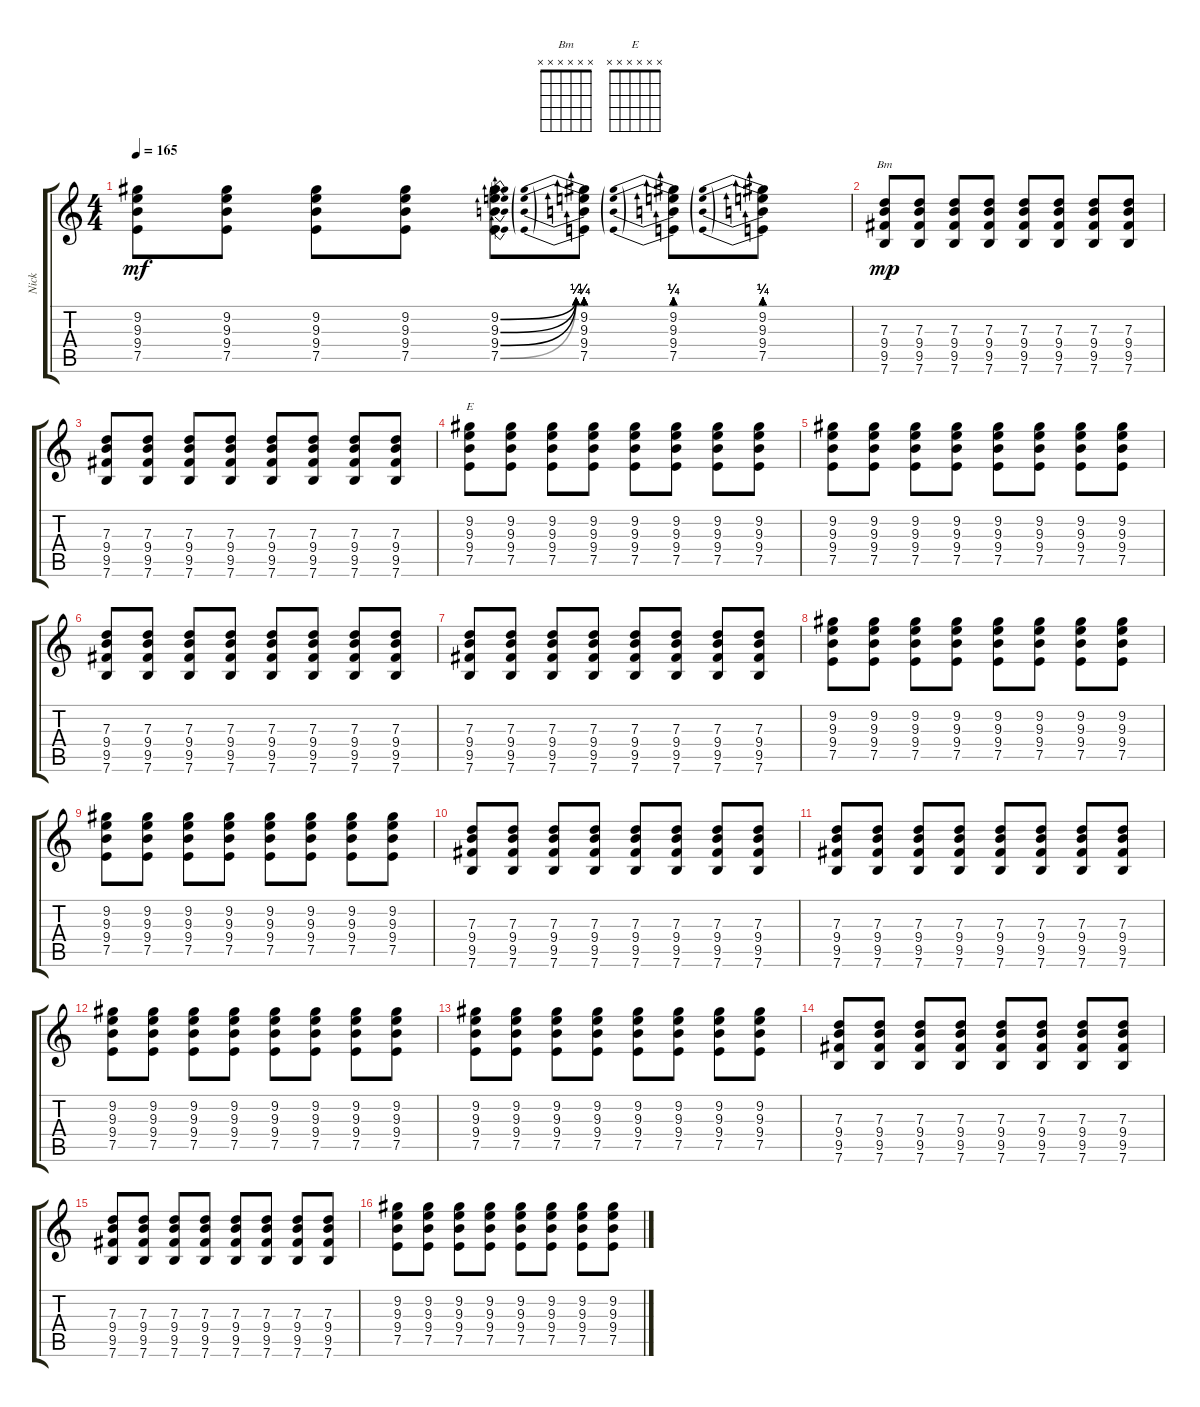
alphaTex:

\track ("Nick" "Nick") {instrument overdrivenguitar}
\staff {score tabs}
\tuning (E4 B3 G3 D3 A2 E2) {hide}
\chord ("Bm" x x x x x x)
\chord ("E" x x x x x x)
\ts (4 4)
\tempo 165
\clef g2
\ks c
(9.2 9.3 9.4 7.5).8{dy mf} (9.2 9.3 9.4 7.5).8 (9.2 9.3 9.4 7.5).8 (9.2 9.3 9.4 7.5).8 (9.2{be (bend 0 0 60 1)} 9.3{be (bend 0 0 60 1)} 9.4{be (bend 0 0 60 1)} 7.5{be (bend 0 0 60 1)}).8 (9.2{be (prebend 0 1 60 1)} 9.3{be (prebend 0 1 60 1)} 9.4{be (prebend 0 1 60 1)} 7.5{be (prebend 0 1 60 1)}).8 (9.2{be (prebend 0 1 60 1)} 9.3{be (prebend 0 1 60 1)} 9.4{be (prebend 0 1 60 1)} 7.5{be (prebend 0 1 60 1)}).8 (9.2{be (prebend 0 1 60 1)} 9.3{be (prebend 0 1 60 1)} 9.4{be (prebend 0 1 60 1)} 7.5{be (prebend 0 1 60 1)}).8 |
(7.3 9.4 9.5 7.6).8{ch "Bm" dy mp} (7.3 9.4 9.5 7.6).8 (7.3 9.4 9.5 7.6).8 (7.3 9.4 9.5 7.6).8 (7.3 9.4 9.5 7.6).8 (7.3 9.4 9.5 7.6).8 (7.3 9.4 9.5 7.6).8 (7.3 9.4 9.5 7.6).8 |
(7.3 9.4 9.5 7.6).8 (7.3 9.4 9.5 7.6).8 (7.3 9.4 9.5 7.6).8 (7.3 9.4 9.5 7.6).8 (7.3 9.4 9.5 7.6).8 (7.3 9.4 9.5 7.6).8 (7.3 9.4 9.5 7.6).8 (7.3 9.4 9.5 7.6).8 |
(9.2 9.3 9.4 7.5).8{ch "E"} (9.2 9.3 9.4 7.5).8 (9.2 9.3 9.4 7.5).8 (9.2 9.3 9.4 7.5).8 (9.2 9.3 9.4 7.5).8 (9.2 9.3 9.4 7.5).8 (9.2 9.3 9.4 7.5).8 (9.2 9.3 9.4 7.5).8 |
(9.2 9.3 9.4 7.5).8 (9.2 9.3 9.4 7.5).8 (9.2 9.3 9.4 7.5).8 (9.2 9.3 9.4 7.5).8 (9.2 9.3 9.4 7.5).8 (9.2 9.3 9.4 7.5).8 (9.2 9.3 9.4 7.5).8 (9.2 9.3 9.4 7.5).8 |
(7.3 9.4 9.5 7.6).8 (7.3 9.4 9.5 7.6).8 (7.3 9.4 9.5 7.6).8 (7.3 9.4 9.5 7.6).8 (7.3 9.4 9.5 7.6).8 (7.3 9.4 9.5 7.6).8 (7.3 9.4 9.5 7.6).8 (7.3 9.4 9.5 7.6).8 |
(7.3 9.4 9.5 7.6).8 (7.3 9.4 9.5 7.6).8 (7.3 9.4 9.5 7.6).8 (7.3 9.4 9.5 7.6).8 (7.3 9.4 9.5 7.6).8 (7.3 9.4 9.5 7.6).8 (7.3 9.4 9.5 7.6).8 (7.3 9.4 9.5 7.6).8 |
(9.2 9.3 9.4 7.5).8 (9.2 9.3 9.4 7.5).8 (9.2 9.3 9.4 7.5).8 (9.2 9.3 9.4 7.5).8 (9.2 9.3 9.4 7.5).8 (9.2 9.3 9.4 7.5).8 (9.2 9.3 9.4 7.5).8 (9.2 9.3 9.4 7.5).8 |
(9.2 9.3 9.4 7.5).8 (9.2 9.3 9.4 7.5).8 (9.2 9.3 9.4 7.5).8 (9.2 9.3 9.4 7.5).8 (9.2 9.3 9.4 7.5).8 (9.2 9.3 9.4 7.5).8 (9.2 9.3 9.4 7.5).8 (9.2 9.3 9.4 7.5).8 |
(7.3 9.4 9.5 7.6).8 (7.3 9.4 9.5 7.6).8 (7.3 9.4 9.5 7.6).8 (7.3 9.4 9.5 7.6).8 (7.3 9.4 9.5 7.6).8 (7.3 9.4 9.5 7.6).8 (7.3 9.4 9.5 7.6).8 (7.3 9.4 9.5 7.6).8 |
(7.3 9.4 9.5 7.6).8 (7.3 9.4 9.5 7.6).8 (7.3 9.4 9.5 7.6).8 (7.3 9.4 9.5 7.6).8 (7.3 9.4 9.5 7.6).8 (7.3 9.4 9.5 7.6).8 (7.3 9.4 9.5 7.6).8 (7.3 9.4 9.5 7.6).8 |
(9.2 9.3 9.4 7.5).8 (9.2 9.3 9.4 7.5).8 (9.2 9.3 9.4 7.5).8 (9.2 9.3 9.4 7.5).8 (9.2 9.3 9.4 7.5).8 (9.2 9.3 9.4 7.5).8 (9.2 9.3 9.4 7.5).8 (9.2 9.3 9.4 7.5).8 |
(9.2 9.3 9.4 7.5).8 (9.2 9.3 9.4 7.5).8 (9.2 9.3 9.4 7.5).8 (9.2 9.3 9.4 7.5).8 (9.2 9.3 9.4 7.5).8 (9.2 9.3 9.4 7.5).8 (9.2 9.3 9.4 7.5).8 (9.2 9.3 9.4 7.5).8 |
(7.3 9.4 9.5 7.6).8 (7.3 9.4 9.5 7.6).8 (7.3 9.4 9.5 7.6).8 (7.3 9.4 9.5 7.6).8 (7.3 9.4 9.5 7.6).8 (7.3 9.4 9.5 7.6).8 (7.3 9.4 9.5 7.6).8 (7.3 9.4 9.5 7.6).8 |
(7.3 9.4 9.5 7.6).8 (7.3 9.4 9.5 7.6).8 (7.3 9.4 9.5 7.6).8 (7.3 9.4 9.5 7.6).8 (7.3 9.4 9.5 7.6).8 (7.3 9.4 9.5 7.6).8 (7.3 9.4 9.5 7.6).8 (7.3 9.4 9.5 7.6).8 |
(9.2 9.3 9.4 7.5).8 (9.2 9.3 9.4 7.5).8 (9.2 9.3 9.4 7.5).8 (9.2 9.3 9.4 7.5).8 (9.2 9.3 9.4 7.5).8 (9.2 9.3 9.4 7.5).8 (9.2 9.3 9.4 7.5).8 (9.2 9.3 9.4 7.5).8
